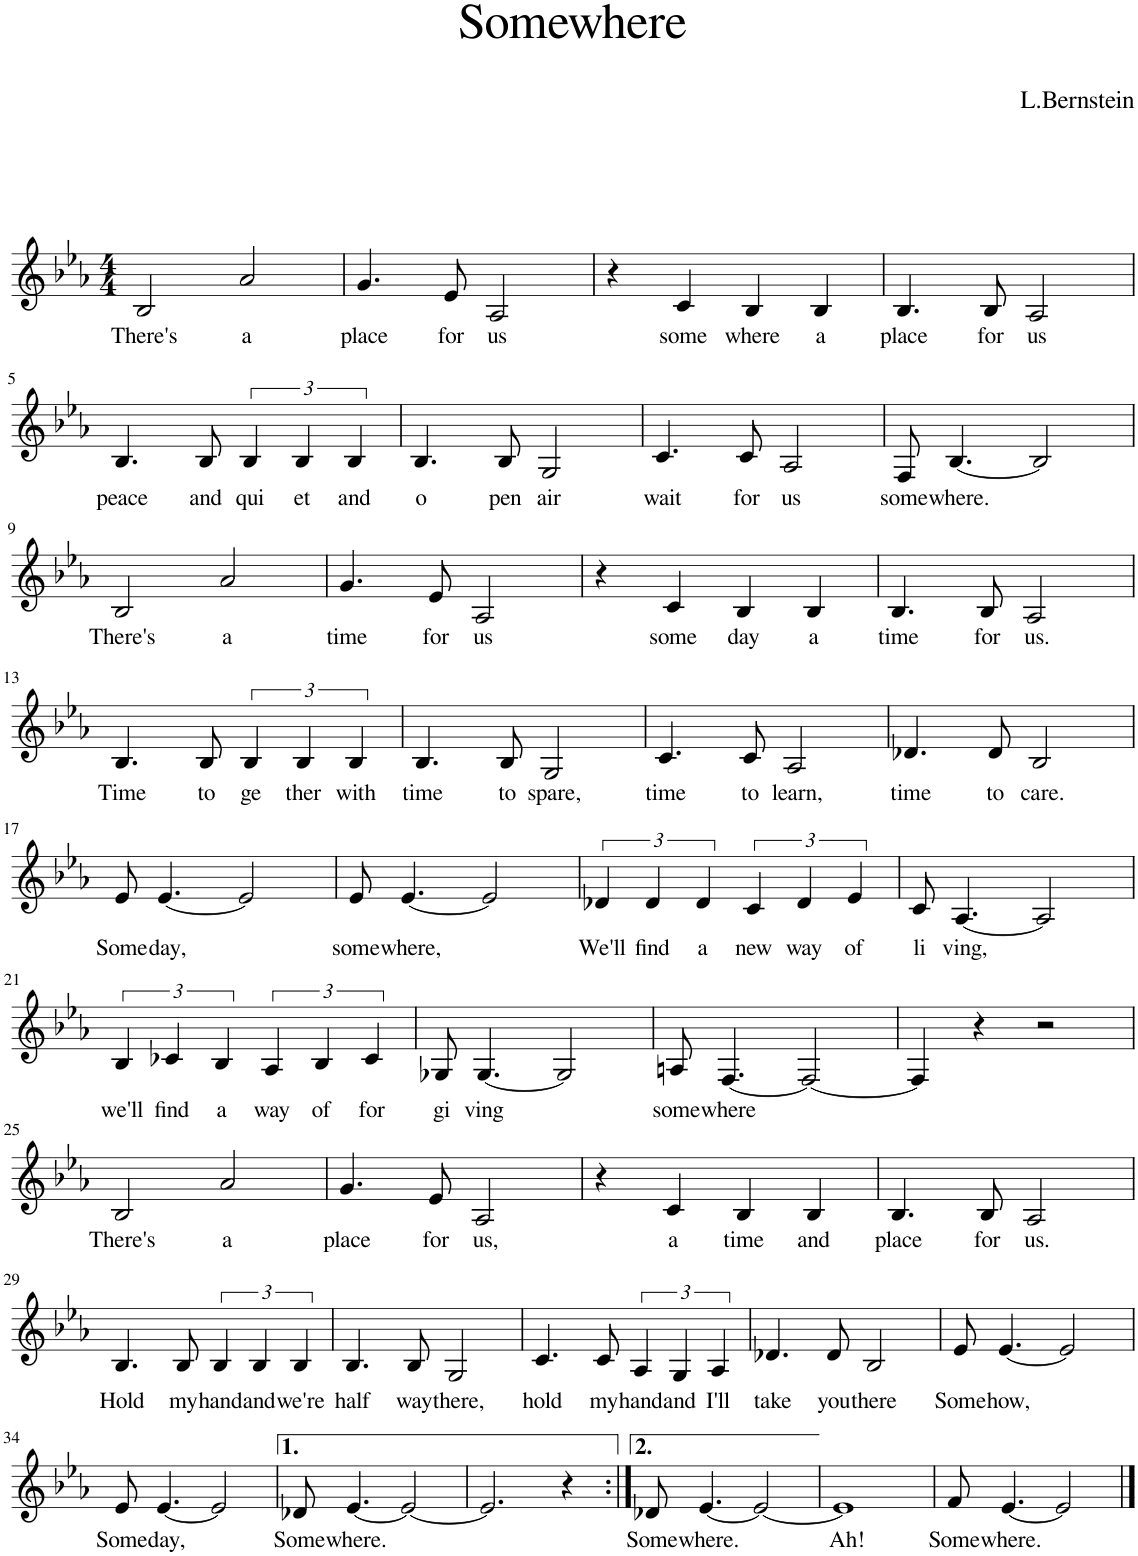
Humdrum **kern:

**kern	**text
*part1	*part1
*staff1	*staff1
*I"Piano	*
*I'Pno.	*
*clefG2	*
*k[b-e-a-]	*
*M4/4	*
=1	=1
!	!LO:LY:b
2B-/	There's
!	!LO:LY:b
2a-/	a
=2	=2
!	!LO:LY:b
4.g/	place
!	!LO:LY:b
8e-/	for
!	!LO:LY:b
2A-/	us
=3	=3
4r	.
!	!LO:LY:b
4c/	some
!	!LO:LY:b
4B-/	where
!	!LO:LY:b
4B-/	a
=4	=4
!	!LO:LY:b
4.B-/	place
!	!LO:LY:b
8B-/	for
!	!LO:LY:b
2A-/	us
!!LO:LB:g=z
=5	=5
!	!LO:LY:b
4.B-/	peace
!	!LO:LY:b
8B-/	and
!	!LO:LY:b
6B-/	qui
!	!LO:LY:b
6B-/	et
!	!LO:LY:b
6B-/	and
=6	=6
!	!LO:LY:b
4.B-/	o
!	!LO:LY:b
8B-/	pen
!	!LO:LY:b
2G/	air
=7	=7
!	!LO:LY:b
4.c/	wait
!	!LO:LY:b
8c/	for
!	!LO:LY:b
2A-/	us
=8	=8
!	!LO:LY:b
8F/	some
!	!LO:LY:b
[4.B-/	where.
2B-/]	.
!!LO:LB:g=z
=9	=9
!	!LO:LY:b
2B-/	There's
!	!LO:LY:b
2a-/	a
=10	=10
!	!LO:LY:b
4.g/	time
!	!LO:LY:b
8e-/	for
!	!LO:LY:b
2A-/	us
=11	=11
4r	.
!	!LO:LY:b
4c/	some
!	!LO:LY:b
4B-/	day
!	!LO:LY:b
4B-/	a
=12	=12
!	!LO:LY:b
4.B-/	time
!	!LO:LY:b
8B-/	for
!	!LO:LY:b
2A-/	us.
!!LO:LB:g=z
=13	=13
!	!LO:LY:b
4.B-/	Time
!	!LO:LY:b
8B-/	to
!	!LO:LY:b
6B-/	ge
!	!LO:LY:b
6B-/	ther
!	!LO:LY:b
6B-/	with
=14	=14
!	!LO:LY:b
4.B-/	time
!	!LO:LY:b
8B-/	to
!	!LO:LY:b
2G/	spare,
=15	=15
!	!LO:LY:b
4.c/	time
!	!LO:LY:b
8c/	to
!	!LO:LY:b
2A-/	learn,
=16	=16
!	!LO:LY:b
4.d-X/	time
!	!LO:LY:b
8d-/	to
!	!LO:LY:b
2B-/	care.
!!LO:LB:g=z
=17	=17
!	!LO:LY:b
8e-/	Some
!	!LO:LY:b
[4.e-/	day,
2e-/]	.
=18	=18
!	!LO:LY:b
8e-/	some
!	!LO:LY:b
[4.e-/	where,
2e-/]	.
=19	=19
!	!LO:LY:b
6d-X/	We'll
!	!LO:LY:b
6d-/	find
!	!LO:LY:b
6d-/	a
!	!LO:LY:b
6c/	new
!	!LO:LY:b
6d-/	way
!	!LO:LY:b
6e-/	of
=20	=20
!	!LO:LY:b
8c/	li
!	!LO:LY:b
[4.A-/	ving,
2A-/]	.
!!LO:LB:g=z
=21	=21
!	!LO:LY:b
6B-/	we'll
!	!LO:LY:b
6c-X/	find
!	!LO:LY:b
6B-/	a
!	!LO:LY:b
6A-/	way
!	!LO:LY:b
6B-/	of
!	!LO:LY:b
6c-/	for
=22	=22
!	!LO:LY:b
8G-X/	gi
!	!LO:LY:b
[4.G-/	ving
2G-/]	.
=23	=23
!	!LO:LY:b
8An/	some
!	!LO:LY:b
[4.F/	where
2F/_	.
=24	=24
4F/]	.
4r	.
2r	.
!!LO:LB:g=z
=25	=25
!	!LO:LY:b
2B-/	There's
!	!LO:LY:b
2a-/	a
=26	=26
!	!LO:LY:b
4.g/	place
!	!LO:LY:b
8e-/	for
!	!LO:LY:b
2A-/	us,
=27	=27
4r	.
!	!LO:LY:b
4c/	a
!	!LO:LY:b
4B-/	time
!	!LO:LY:b
4B-/	and
=28	=28
!	!LO:LY:b
4.B-/	place
!	!LO:LY:b
8B-/	for
!	!LO:LY:b
2A-/	us.
!!LO:LB:g=z
=29	=29
!	!LO:LY:b
4.B-/	Hold
!	!LO:LY:b
8B-/	my
!	!LO:LY:b
6B-/	hand
!	!LO:LY:b
6B-/	and
!	!LO:LY:b
6B-/	we're
=30	=30
!	!LO:LY:b
4.B-/	half
!	!LO:LY:b
8B-/	way
!	!LO:LY:b
2G/	there,
=31	=31
!	!LO:LY:b
4.c/	hold
!	!LO:LY:b
8c/	my
!	!LO:LY:b
6A-/	hand
!	!LO:LY:b
6G/	and
!	!LO:LY:b
6A-/	I'll
=32	=32
!	!LO:LY:b
4.d-X/	take
!	!LO:LY:b
8d-/	you
!	!LO:LY:b
2B-/	there
=33	=33
!	!LO:LY:b
8e-/	Some
!	!LO:LY:b
[4.e-/	how,
2e-/]	.
!!LO:LB:g=z
=34	=34
!	!LO:LY:b
8e-/	Some
!	!LO:LY:b
[4.e-/	day,
2e-/]	.
=35	=35
!	!LO:LY:b
8d-X/	Some
!	!LO:LY:b
[4.e-/	where.
2e-/_	.
=36	=36
2.e-/]	.
4r	.
=37:|!	=37:|!
!	!LO:LY:b
8d-X/	Some
!	!LO:LY:b
[4.e-/	where.
2e-/_	.
=38	=38
!	!LO:LY:b
1e-]	Ah!
=39	=39
!	!LO:LY:b
8f/	Some
!	!LO:LY:b
[4.e-/	where.
2e-/]	.
==	==
*-	*-
